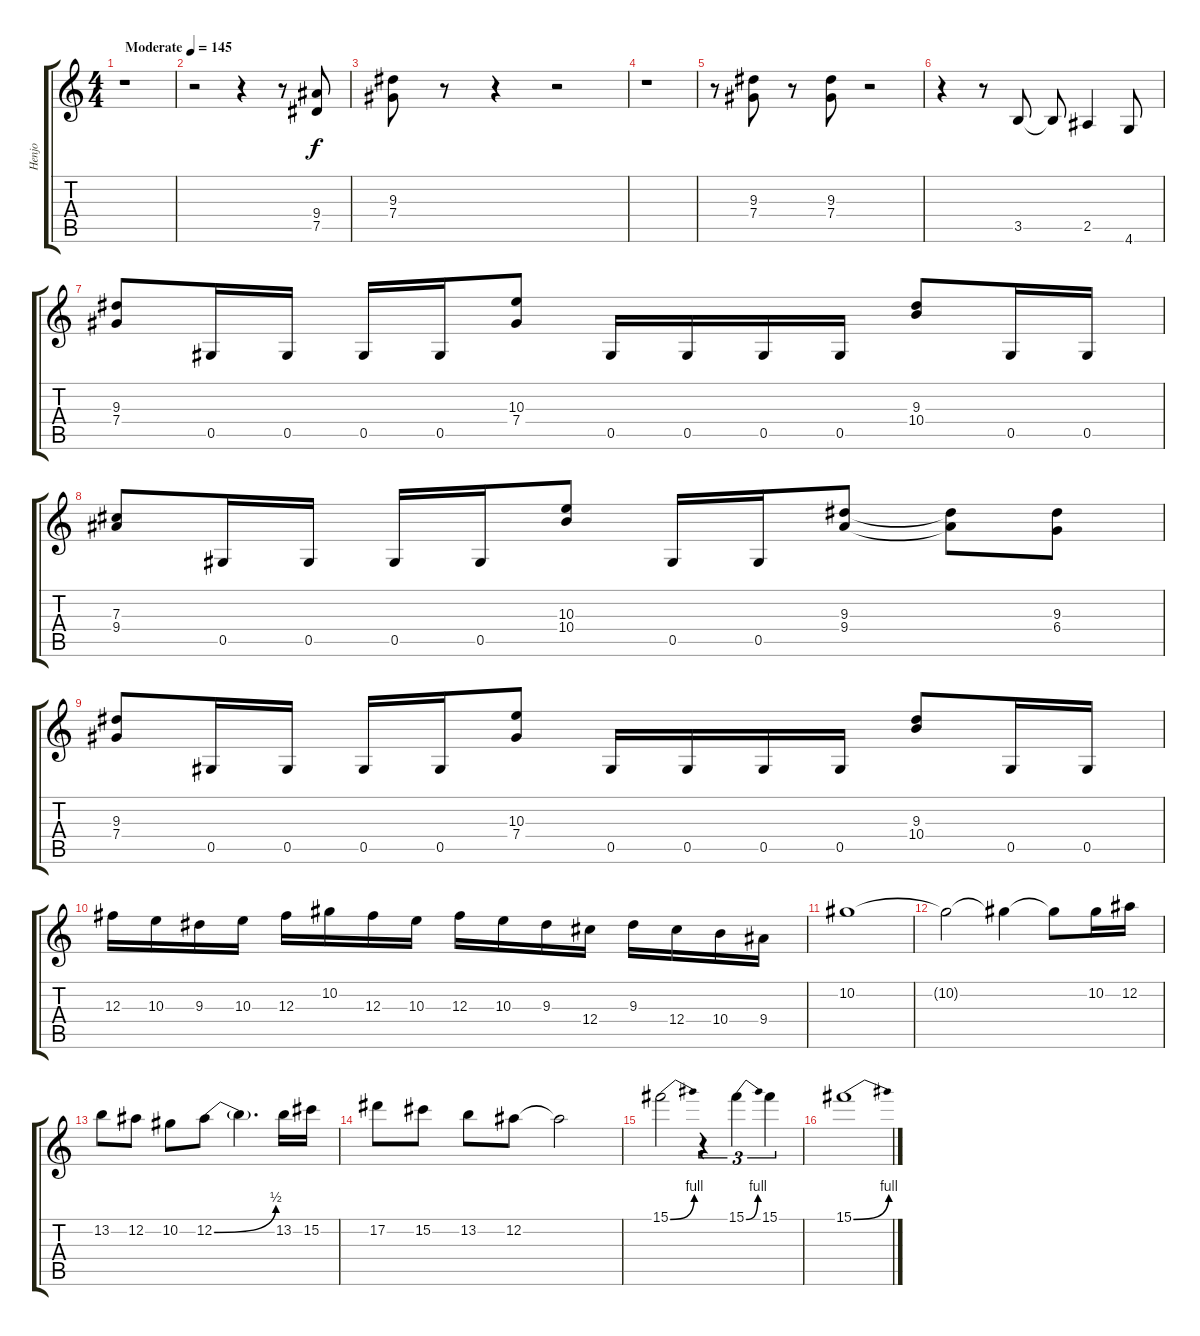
\track ("Henjo" "Henjo") {instrument distortionguitar}
\staff {score tabs}
\tuning (Eb4 Bb3 Gb3 Db3 Ab2 Eb2) {hide}
\ts (4 4)
\tempo (145 "Moderate")
\clef g2
\ks c
r.1{dy f instrument distortionguitar} |
r.2 r.4 r.8 (9.4 7.5).8 |
(9.3 7.4).8 r.8 r.4 r.2 |
r.1 |
r.8 (9.3 7.4).8 r.8 (9.3 7.4).8 r.2 |
r.4 r.8 3.5.8 3.5{t}.8 2.5.4 4.6.8 |
(9.3 7.4).8 0.5.16 0.5.16 0.5.16 0.5.16 (10.3 7.4).8 0.5.16 0.5.16 0.5.16 0.5.16 (9.3 10.4).8 0.5.16 0.5.16 |
(7.3 9.4).8 0.5.16 0.5.16 0.5.16 0.5.16 (10.3 10.4).8 0.5.16 0.5.16 (9.3 9.4).8 (9.3{t} 9.4{t}).8 (9.3 6.4).8 |
(9.3 7.4).8 0.5.16 0.5.16 0.5.16 0.5.16 (10.3 7.4).8 0.5.16 0.5.16 0.5.16 0.5.16 (9.3 10.4).8 0.5.16 0.5.16 |
12.3.16 10.3.16 9.3.16 10.3.16 12.3.16 10.2.16 12.3.16 10.3.16 12.3.16 10.3.16 9.3.16 12.4.16 9.3.16 12.4.16 10.4.16 9.4.16 |
10.2.1 |
10.2{t}.2 10.2{t}.4 10.2{t}.8 10.2.16 12.2.16 |
13.2.8 12.2.8 10.2.8 12.2{be (bend 0 0 60 2)}.8 12.2{t}.4{d} 13.2.16 15.2.16 |
17.2.8 15.2.8 13.2.8 12.2.8 12.2{t}.2 |
15.1{be (bend 0 0 60 4)}.2 r.4{tu (3 2)} 15.1{be (bend 0 0 60 4)}.4{tu (3 2)} 15.1.4{tu (3 2)} |
15.1{be (bend 0 0 60 4)}.1
